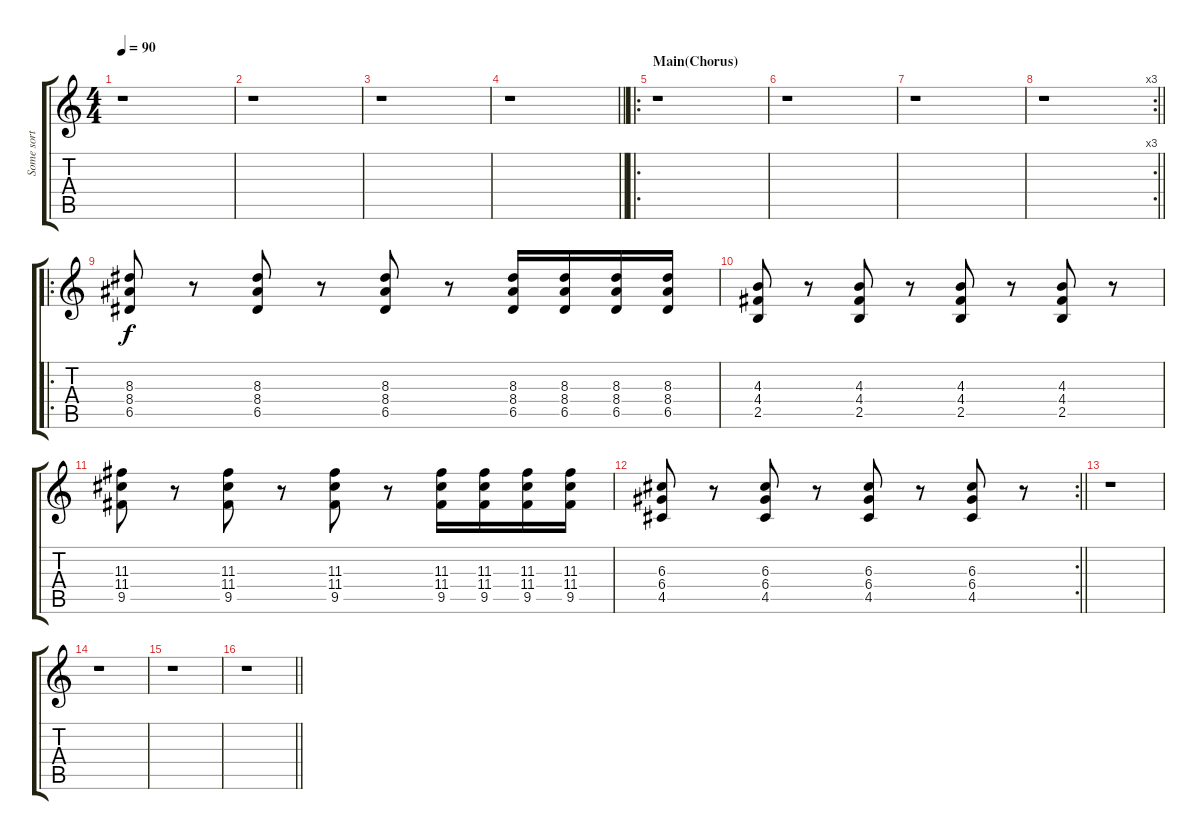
\track ("Some sort of rythm" "Some sort ") {instrument overdrivenguitar}
\staff {score tabs}
\tuning (E4 B3 G3 D3 A2 E2) {hide}
\ts (4 4)
\tempo 90
\clef g2
\ks c
r.1{dy f} |
r.1 |
r.1 |
\barLineRight lightlight
r.1 |
\ro
\section ("" "Main(Chorus)")
r.1 |
r.1 |
r.1 |
\rc 3
\barLineRight lightlight
r.1 |
\ro
(8.3 8.4 6.5).8 r.8 (8.3 8.4 6.5).8 r.8 (8.3 8.4 6.5).8 r.8 (8.3 8.4 6.5).16 (8.3 8.4 6.5).16 (8.3 8.4 6.5).16 (8.3 8.4 6.5).16 |
(4.3 4.4 2.5).8 r.8 (4.3 4.4 2.5).8 r.8 (4.3 4.4 2.5).8 r.8 (4.3 4.4 2.5).8 r.8 |
(11.3 11.4 9.5).8 r.8 (11.3 11.4 9.5).8 r.8 (11.3 11.4 9.5).8 r.8 (11.3 11.4 9.5).16 (11.3 11.4 9.5).16 (11.3 11.4 9.5).16 (11.3 11.4 9.5).16 |
\rc 2
\barLineRight lightlight
(6.3 6.4 4.5).8 r.8 (6.3 6.4 4.5).8 r.8 (6.3 6.4 4.5).8 r.8 (6.3 6.4 4.5).8 r.8 |
r.1 |
r.1 |
r.1 |
\barLineRight lightlight
r.1
